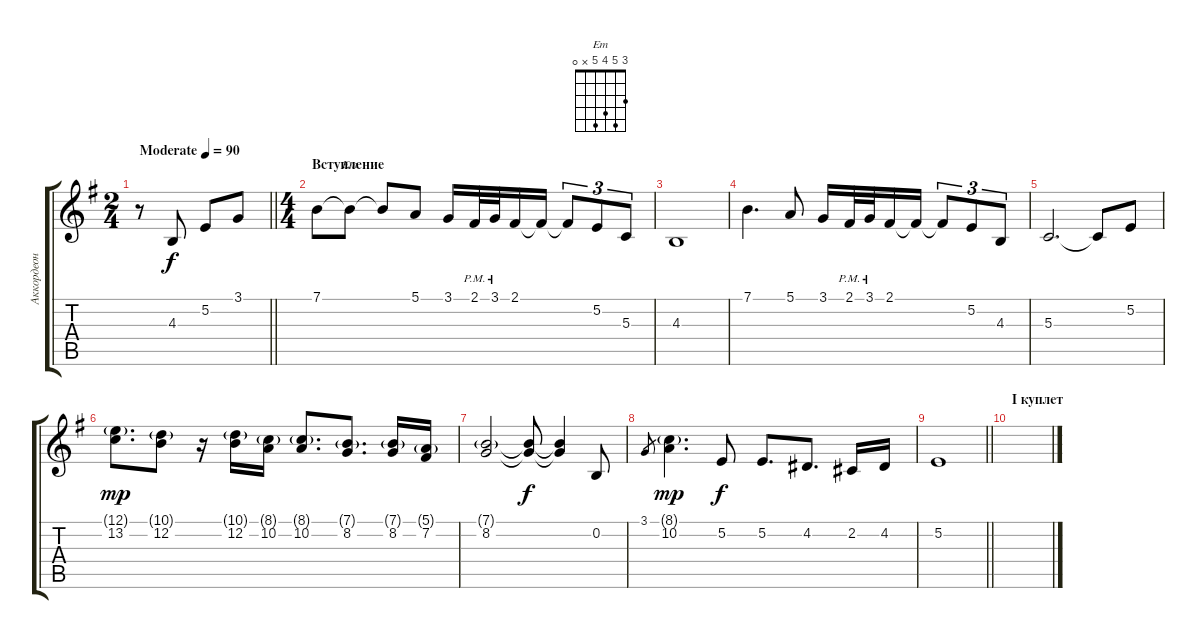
\track ("Аккордеон" "Аккордеон") {instrument accordion}
\staff {score tabs}
\tuning (E4 B3 G3 D3 A2 E2) {hide}
\chord ("Em" 3 5 4 5 x 0)
\ts (2 4)
\tempo (90 "Moderate")
\clef g2
\barLineRight lightlight
\ks eminor
r.8{dy f instrument accordion} 4.3.8 5.2.8 3.1.8 |
\ts (4 4)
\section ("" "Вступление")
7.1.8 7.1{t}.8{ch "Em"} 7.1{t}.8 5.1.8 3.1.16 2.1{pm}.32 3.1{pm}.32 2.1.16 2.1{t}.16 2.1{t}.8{tu (3 2)} 5.2.8{tu (3 2)} 5.3.8{tu (3 2)} |
4.3.1 |
7.1.4{d} 5.1.8 3.1.16 2.1{pm}.32 3.1{pm}.32 2.1.16 2.1{t}.16 2.1{t}.8{tu (3 2)} 5.2.8{tu (3 2)} 4.3.8{tu (3 2)} |
5.3.2{d} 5.3{t}.8 5.2.8 |
(12.1{g} 13.2).8{d dy mp} (10.1{g} 12.2).8 r.16 (10.1{g} 12.2).16 (8.1{g} 10.2).16 (8.1{g} 10.2).8{d} (7.1{g} 8.2).8{d} (7.1{g} 8.2).16 (5.1{g} 7.2).16 |
(7.1{g} 8.2).2 (7.1{t} 8.2{t}).8{dy f} (7.1{t} 8.2{t}).4 0.2.8 |
3.1.8{gr} (8.1{g} 10.2).4{d dy mp} 5.2.8{dy f} 5.2.8{d} 4.2.8{d} 2.2.16 4.2.16 |
\barLineRight lightlight
5.2.1 |
\section ("" "I куплет")
